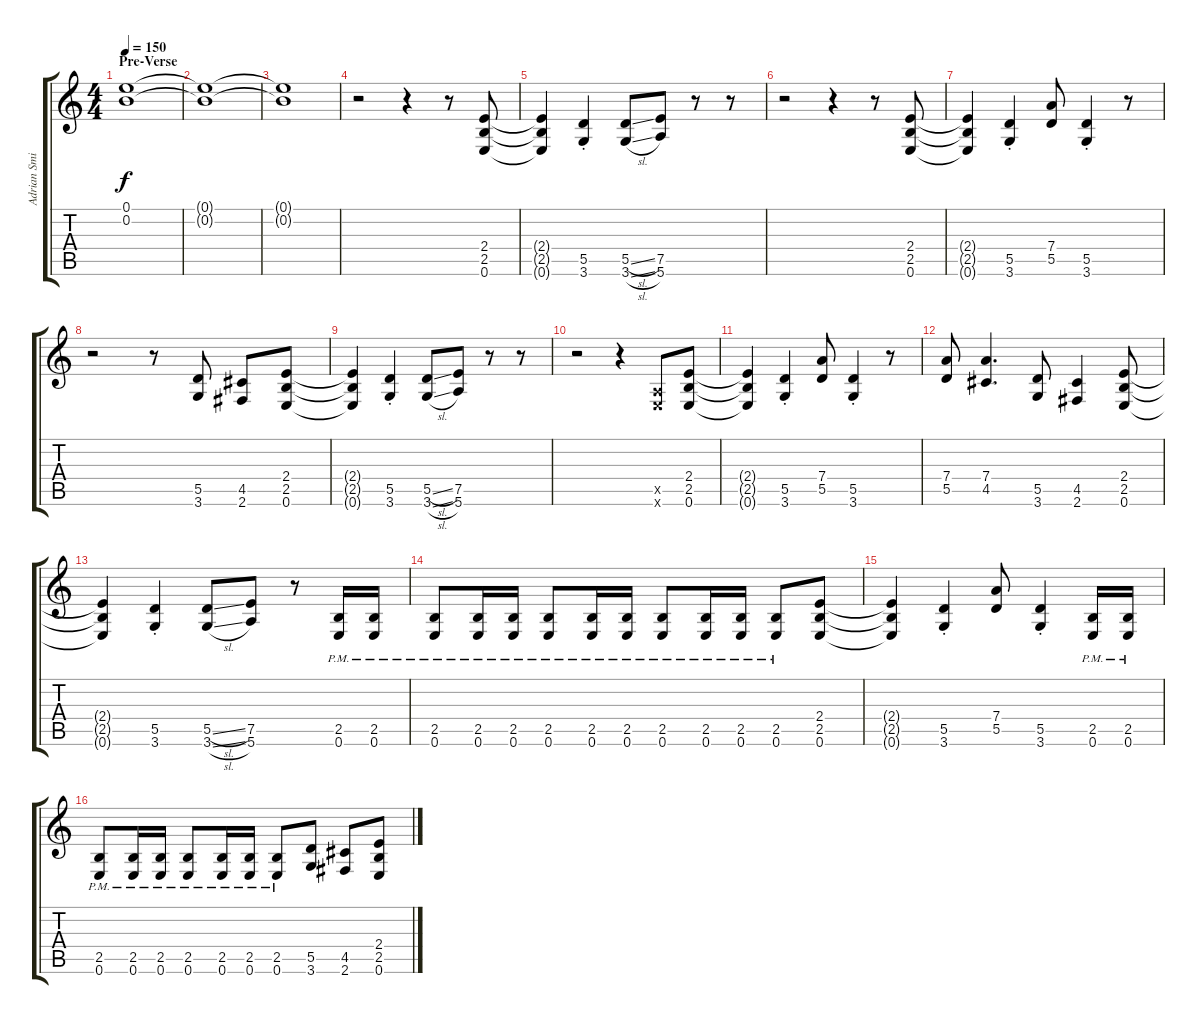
\track ("Adrian Smith" "Adrian Smi") {instrument distortionguitar}
\staff {score tabs}
\tuning (E4 B3 G3 D3 A2 E2) {hide}
\ts (4 4)
\section ("" "Pre-Verse")
\tempo 150
\clef g2
\ks c
(0.1{t} 0.2{t}).1{dy f} |
(0.1{t} 0.2{t}).1 |
(0.1{t} 0.2{t}).1 |
r.2{volume 10 instrument distortionguitar} r.4 r.8 (2.4 2.5 0.6).8 |
(2.4{t} 2.5{t} 0.6{t}).4 (5.5{st} 3.6{st}).4 (5.5{sl} 3.6{sl}).8 (7.5 5.6).8 r.8 r.8 |
r.2 r.4 r.8 (2.4 2.5 0.6).8 |
(2.4{t} 2.5{t} 0.6{t}).4 (5.5{st} 3.6{st}).4 (7.4 5.5).8 (5.5{st} 3.6{st}).4 r.8 |
r.2 r.8 (5.5 3.6).8 (4.5 2.6).8 (2.4 2.5 0.6).8 |
(2.4{t} 2.5{t} 0.6{t}).4 (5.5{st} 3.6{st}).4 (5.5{sl} 3.6{sl}).8 (7.5 5.6).8 r.8 r.8 |
r.2 r.4 (0.5{x} 0.6{x}).8 (2.4 2.5 0.6).8 |
(2.4{t} 2.5{t} 0.6{t}).4 (5.5{st} 3.6{st}).4 (7.4 5.5).8 (5.5{st} 3.6{st}).4 r.8 |
(7.4 5.5).8 (7.4 4.5).4{d} (5.5 3.6).8 (4.5 2.6).4 (2.4 2.5 0.6).8 |
(2.4{t} 2.5{t} 0.6{t}).4 (5.5{st} 3.6{st}).4 (5.5{sl} 3.6{sl}).8 (7.5 5.6).8 r.8 (2.5{pm} 0.6{pm}).16 (2.5{pm} 0.6{pm}).16 |
(2.5{pm} 0.6{pm}).8 (2.5{pm} 0.6{pm}).16 (2.5{pm} 0.6{pm}).16 (2.5{pm} 0.6{pm}).8 (2.5{pm} 0.6{pm}).16 (2.5{pm} 0.6{pm}).16 (2.5{pm} 0.6{pm}).8 (2.5{pm} 0.6{pm}).16 (2.5{pm} 0.6{pm}).16 (2.5{pm} 0.6{pm}).8 (2.4 2.5 0.6).8 |
(2.4{t} 2.5{t} 0.6{t}).4 (5.5{st} 3.6{st}).4 (7.4 5.5).8 (5.5{st} 3.6{st}).4 (2.5{pm} 0.6{pm}).16 (2.5{pm} 0.6{pm}).16 |
(2.5{pm} 0.6{pm}).8 (2.5{pm} 0.6{pm}).16 (2.5{pm} 0.6{pm}).16 (2.5{pm} 0.6{pm}).8 (2.5{pm} 0.6{pm}).16 (2.5{pm} 0.6{pm}).16 (2.5{pm} 0.6{pm}).8 (5.5 3.6).8 (4.5 2.6).8 (2.4 2.5 0.6).8
